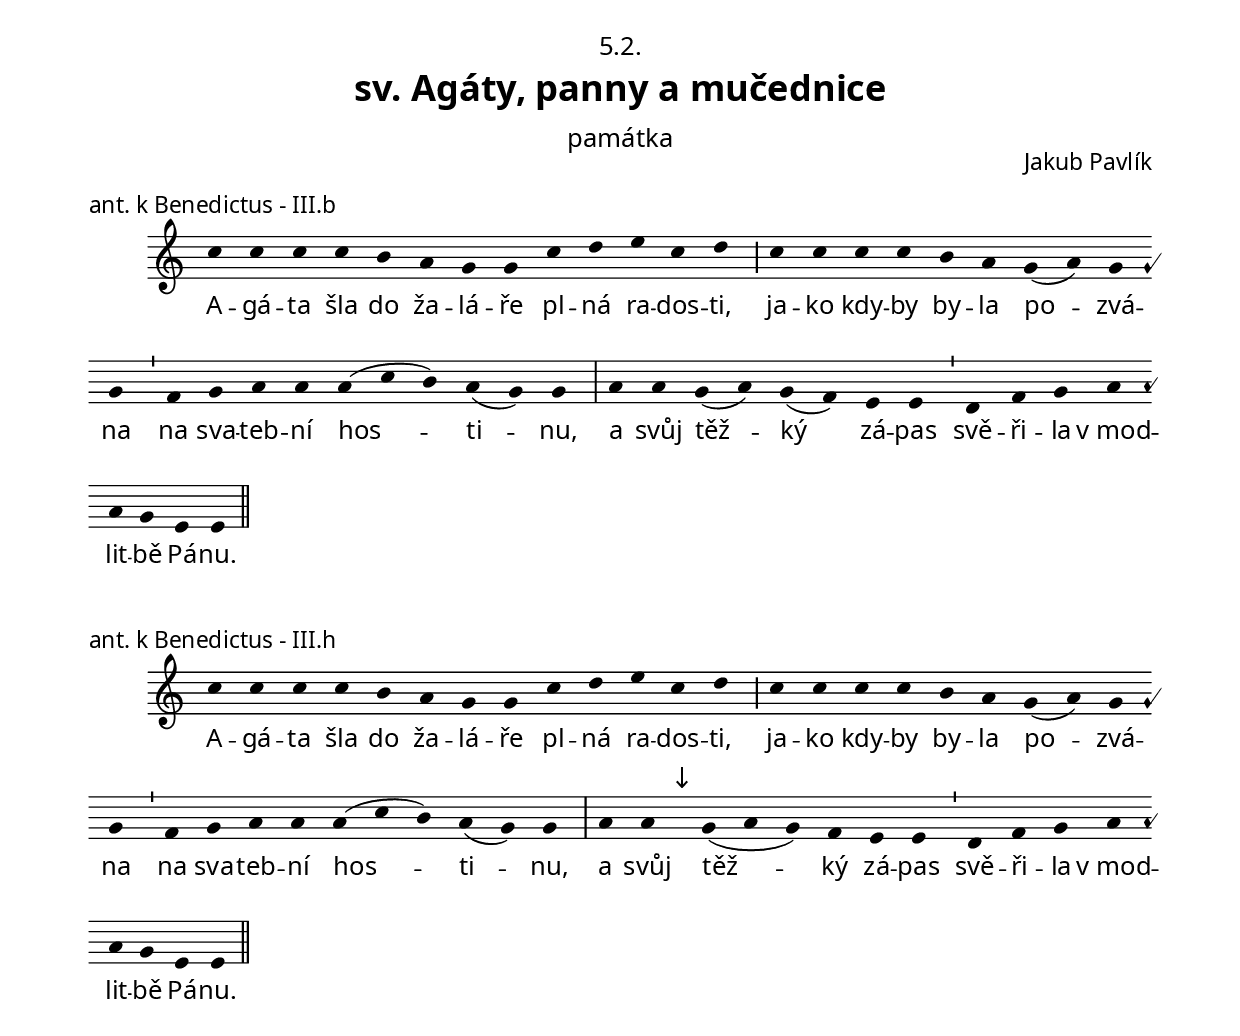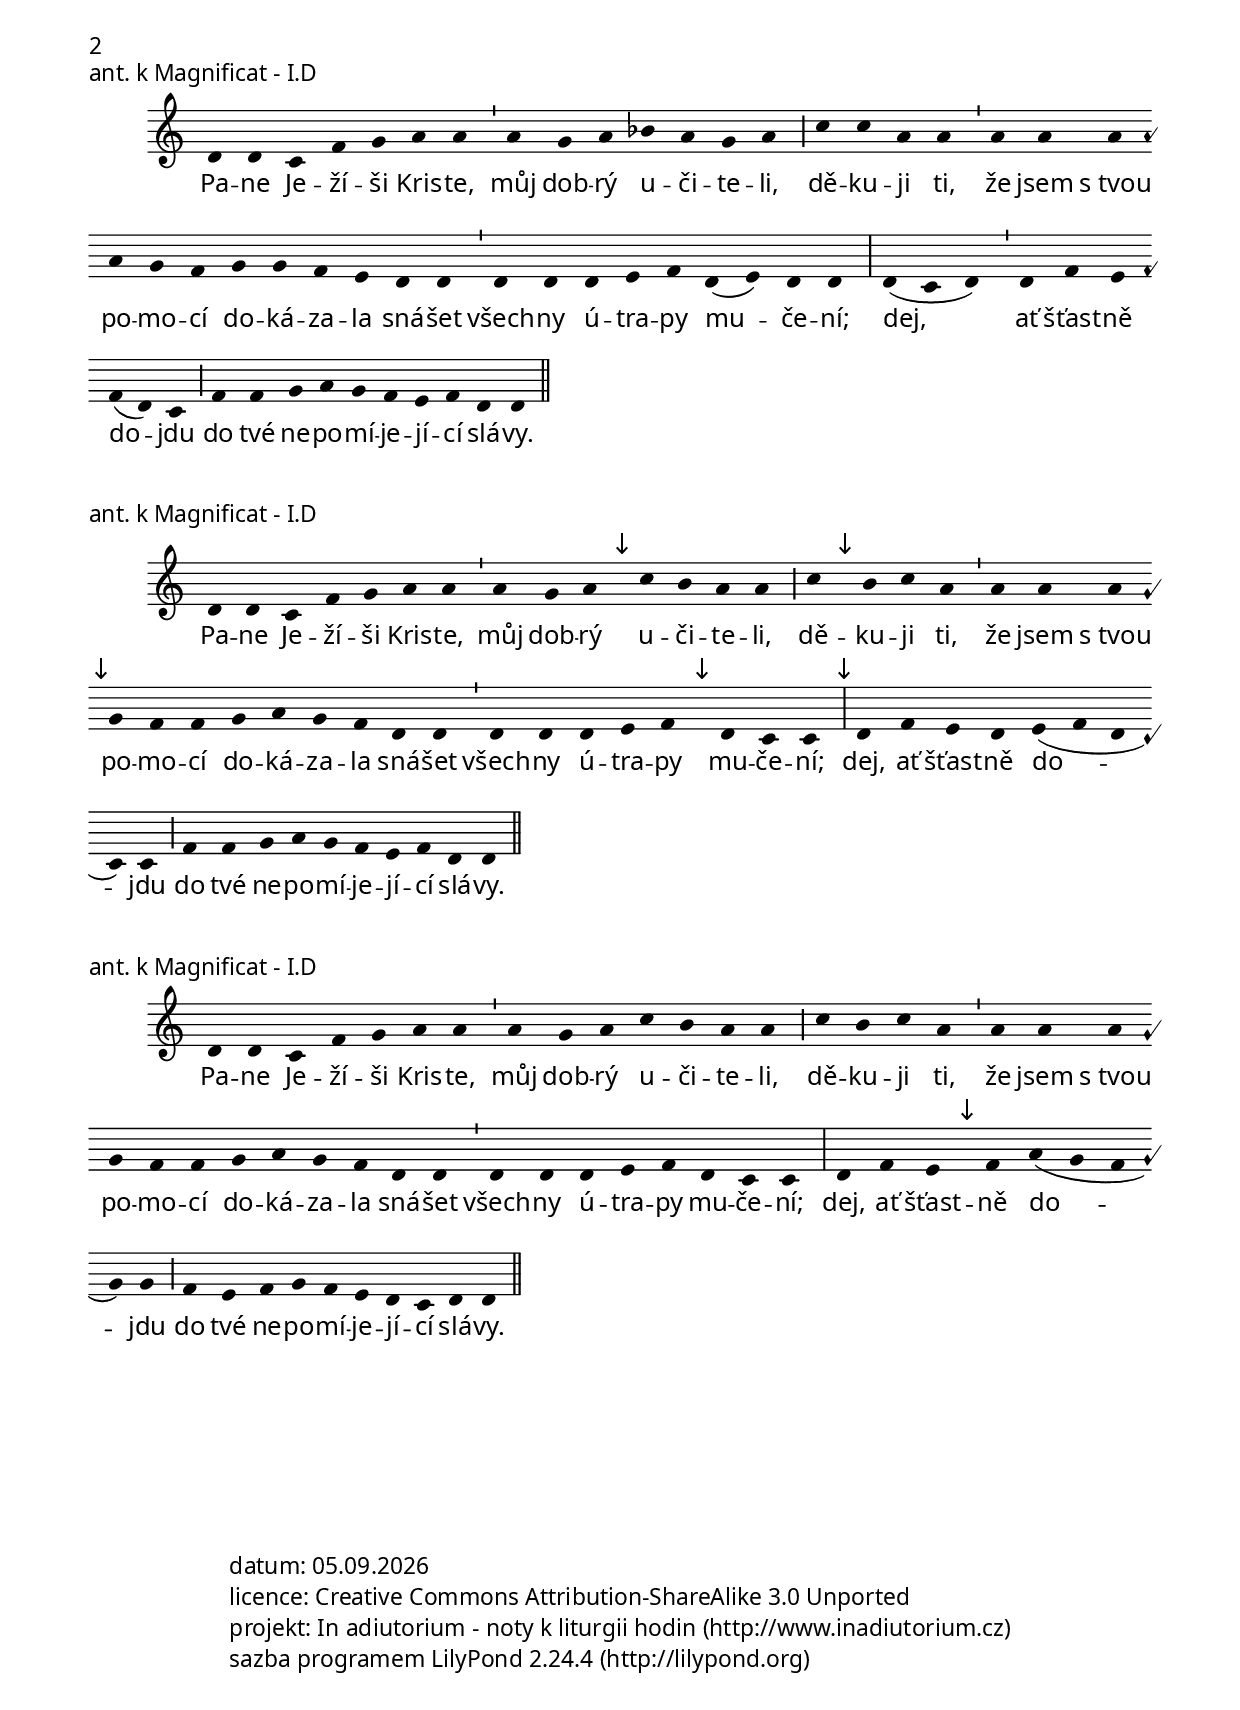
\version "2.19.16"

\include "../spolecne.ly"

\header {
  title = \markup\titleSvatek
            "sv. Agáty, panny a mučednice"
            památka
            5.2.
  composer = "Jakub Pavlík"
}

\score {
  \relative c'' {
    \choralniRezim
    c4 c c c b a g g c d e c d \barMaior
    c c c c b a g( a) g g \barMin
    f g a a a( c b) a( g) g \barMax
    a a g( a) g( f) e e \barMin
    d f g a a g e e \barFinalis
  }
  \addlyrics {
    A -- gá -- ta šla do ža -- lá -- ře pl -- ná ra -- dos -- ti,
    ja -- ko kdy -- by by -- la po -- zvá -- na
    na sva -- teb -- ní hos -- ti -- nu,
    a svůj těž -- ký zá -- pas
    svě -- ři -- la v_mod -- lit -- bě Pá -- nu.
  }
  \header {
    quid = "ant. k Benedictus"
    modus = "III"
    differentia = "b"
    psalmus = ""
    id = "aben"
    piece = \markup {\sestavTitulekBezZalmu}
  }
}

\score {
  \relative c'' {
    \choralniRezim
    c4 c c c b a g g c d e c d \barMaior
    c c c c b a g( a) g g \barMin
    f g a a a( c b) a( g) g \barMax
    a a \mark\sipka g( a g) f e e \barMin
    d f g a a g e e \barFinalis
  }
  \addlyrics {
    A -- gá -- ta šla do ža -- lá -- ře pl -- ná ra -- dos -- ti,
    ja -- ko kdy -- by by -- la po -- zvá -- na
    na sva -- teb -- ní hos -- ti -- nu,
    a svůj těž -- ký zá -- pas
    svě -- ři -- la v_mod -- lit -- bě Pá -- nu.
  }
  \header {
    quid = "ant. k Benedictus"
    modus = "III"
    differentia = "h"
    psalmus = ""
    id = "aben"
    piece = \markup {\sestavTitulekBezZalmu}
  }
}

\pageBreak

\score {
  \relative c' {
    \choralniRezim
    d4 d c f g a a \barMin
    a g a bes a g a \barMaior
    c c a a \barMin
    a a a a g f g g f e d d \barMin
    d d d e f d( e) d d \barMax

    d( c d) \barMin d f e f( d) c \barMaior
    f f g a g f e f d d \barFinalis
  }
  \addlyrics {
    Pa -- ne Je -- ží -- ši Kris -- te,
    můj dob -- rý u -- či -- te -- li,
    dě -- ku -- ji ti,
    že jsem s_tvou po -- mo -- cí do -- ká -- za -- la sná -- šet
    všech -- ny ú -- tra -- py mu -- če -- ní;

    dej, ať šťast -- ně do -- jdu
    do tvé ne -- po -- mí -- je -- jí -- cí slá -- vy.
  }
  \header {
    quid = "ant. k Magnificat"
    modus = "I"
    differentia = "D"
    psalmus = ""
    id = "amag"
    piece = \markup {\sestavTitulekBezZalmu}
  }
}

\score {
  \relative c' {
    \choralniRezim
    d4 d c f g a a \barMin
    a g a \mark\sipka c b a a \barMaior
    c \mark\sipka b c a \barMin
    a a a \mark\sipka g f f g a g f d d \barMin
    d d d e f \mark\sipka d c c \barMax

    \mark\sipka d f e d e( f d c) c \barMaior
    f f g a g f e f d d \barFinalis
  }
  \addlyrics {
    Pa -- ne Je -- ží -- ši Kris -- te,
    můj dob -- rý u -- či -- te -- li,
    dě -- ku -- ji ti,
    že jsem s_tvou po -- mo -- cí do -- ká -- za -- la sná -- šet
    všech -- ny ú -- tra -- py mu -- če -- ní;

    dej, ať šťast -- ně do -- jdu
    do tvé ne -- po -- mí -- je -- jí -- cí slá -- vy.
  }
  \header {
    quid = "ant. k Magnificat"
    modus = "I"
    differentia = "D"
    psalmus = ""
    id = "amag"
    piece = \markup {\sestavTitulekBezZalmu}
  }
}

\score {
  \relative c' {
    \choralniRezim
    d4 d c f g a a \barMin
    a g a c b a a \barMaior
    c b c a \barMin
    a a a g f f g a g f d d \barMin
    d d d e f d c c \barMax

    d f e \mark\sipka f a( g f g) g \barMaior
    f e f g f e d c d d \barFinalis
  }
  \addlyrics {
    Pa -- ne Je -- ží -- ši Kris -- te,
    můj dob -- rý u -- či -- te -- li,
    dě -- ku -- ji ti,
    že jsem s_tvou po -- mo -- cí do -- ká -- za -- la sná -- šet
    všech -- ny ú -- tra -- py mu -- če -- ní;

    dej, ať šťast -- ně do -- jdu
    do tvé ne -- po -- mí -- je -- jí -- cí slá -- vy.
  }
  \header {
    quid = "ant. k Magnificat"
    modus = "I"
    differentia = "D"
    psalmus = ""
    id = "amag"
    piece = \markup {\sestavTitulekBezZalmu}
  }
}